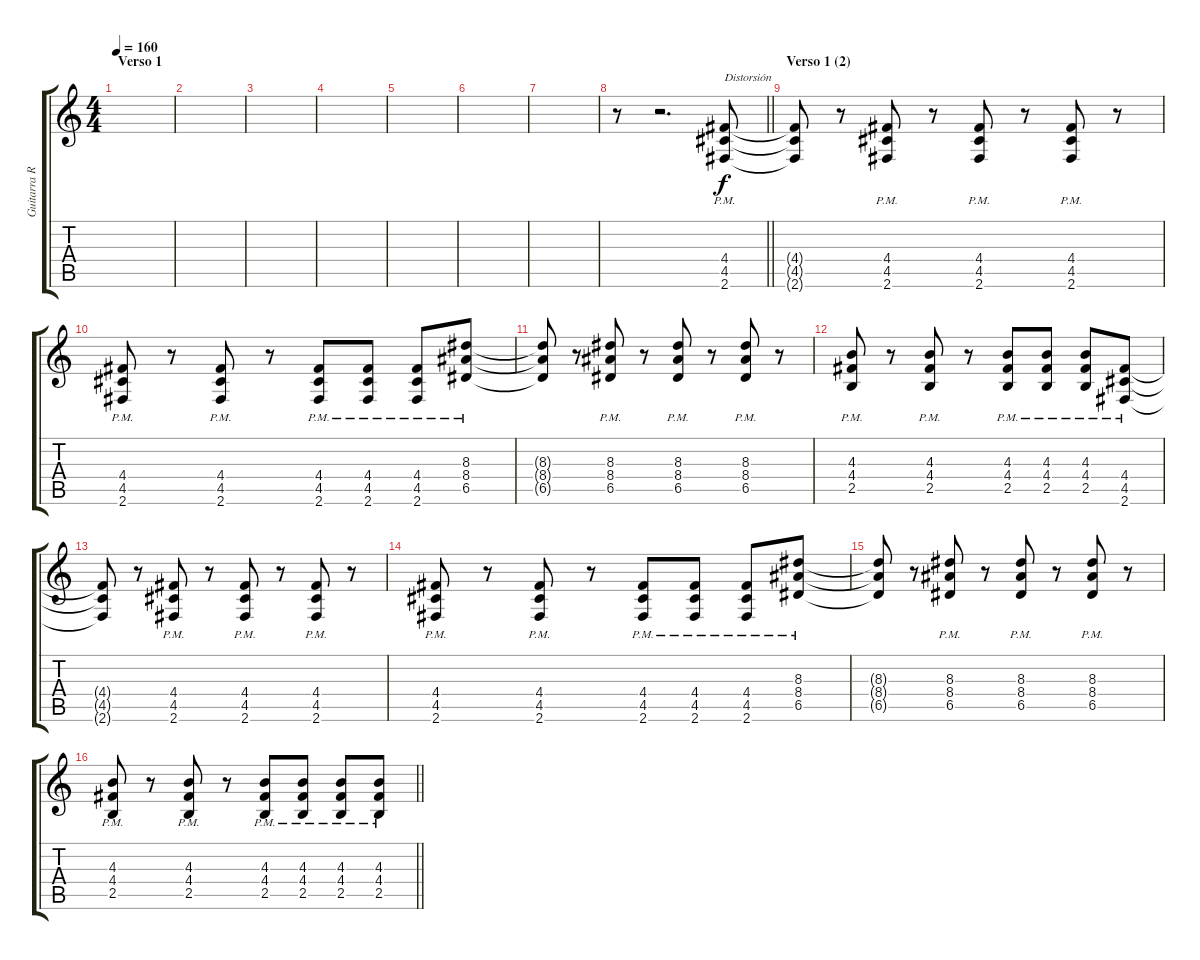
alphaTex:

\track ("Guitarra Rítmica" "Guitarra R") {instrument overdrivenguitar}
\staff {score tabs}
\tuning (E4 B3 G3 D3 A2 E2) {hide}
\ts (4 4)
\section ("" "Verso 1")
\tempo 160
\clef g2
\ks c
|
|
|
|
|
|
|
\barLineRight lightlight
r.8 r.2{d} (4.4{pm} 4.5{pm} 2.6{pm}).8{txt "Distorsión" instrument overdrivenguitar} |
\section ("" "Verso 1 (2)")
(4.4{t} 4.5{t} 2.6{t}).8 r.8 (4.4{pm} 4.5{pm} 2.6{pm}).8 r.8 (4.4{pm} 4.5{pm} 2.6{pm}).8 r.8 (4.4{pm} 4.5{pm} 2.6{pm}).8 r.8 |
(4.4{pm} 4.5{pm} 2.6{pm}).8 r.8 (4.4{pm} 4.5{pm} 2.6{pm}).8 r.8 (4.4{pm} 4.5{pm} 2.6{pm}).8 (4.4{pm} 4.5{pm} 2.6{pm}).8 (4.4{pm} 4.5{pm} 2.6{pm}).8 (8.3{pm} 8.4{pm} 6.5{pm}).8 |
(8.3{t} 8.4{t} 6.5{t}).8 r.8 (8.3{pm} 8.4{pm} 6.5{pm}).8 r.8 (8.3{pm} 8.4{pm} 6.5{pm}).8 r.8 (8.3{pm} 8.4{pm} 6.5{pm}).8 r.8 |
(4.3{pm} 4.4{pm} 2.5{pm}).8 r.8 (4.3{pm} 4.4{pm} 2.5{pm}).8 r.8 (4.3{pm} 4.4{pm} 2.5{pm}).8 (4.3{pm} 4.4{pm} 2.5{pm}).8 (4.3{pm} 4.4{pm} 2.5{pm}).8 (4.4{pm} 4.5{pm} 2.6{pm}).8 |
(4.4{t} 4.5{t} 2.6{t}).8 r.8 (4.4{pm} 4.5{pm} 2.6{pm}).8 r.8 (4.4{pm} 4.5{pm} 2.6{pm}).8 r.8 (4.4{pm} 4.5{pm} 2.6{pm}).8 r.8 |
(4.4{pm} 4.5{pm} 2.6{pm}).8 r.8 (4.4{pm} 4.5{pm} 2.6{pm}).8 r.8 (4.4{pm} 4.5{pm} 2.6{pm}).8 (4.4{pm} 4.5{pm} 2.6{pm}).8 (4.4{pm} 4.5{pm} 2.6{pm}).8 (8.3{pm} 8.4{pm} 6.5{pm}).8 |
(8.3{t} 8.4{t} 6.5{t}).8 r.8 (8.3{pm} 8.4{pm} 6.5{pm}).8 r.8 (8.3{pm} 8.4{pm} 6.5{pm}).8 r.8 (8.3{pm} 8.4{pm} 6.5{pm}).8 r.8 |
\barLineRight lightlight
(4.3{pm} 4.4{pm} 2.5{pm}).8 r.8 (4.3{pm} 4.4{pm} 2.5{pm}).8 r.8 (4.3{pm} 4.4{pm} 2.5{pm}).8 (4.3{pm} 4.4{pm} 2.5{pm}).8 (4.3{pm} 4.4{pm} 2.5{pm}).8 (4.3{pm} 4.4{pm} 2.5{pm}).8
